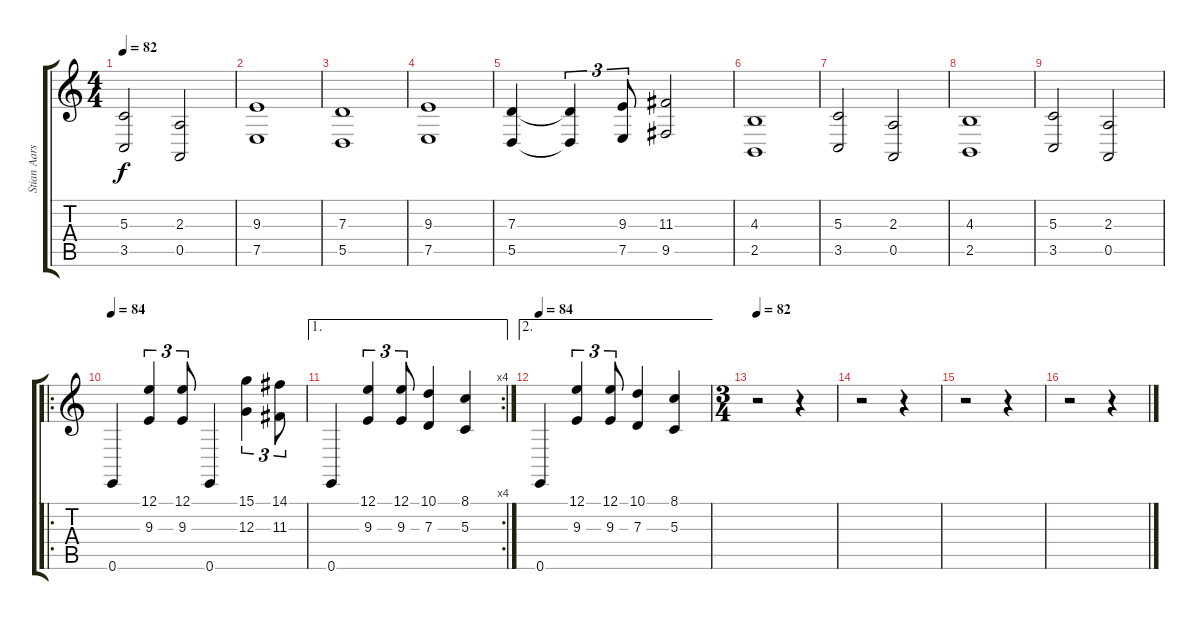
\track ("Stian Aarstad" "Stian Aars") {instrument pad4choir}
\staff {score tabs}
\tuning (E4 B3 G3 D3 A2 E2) {hide}
\ts (4 4)
\tempo 82
\clef g2
\ks c
(5.3 3.5).2{dy f} (2.3 0.5).2 |
(9.3 7.5).1 |
(7.3 5.5).1 |
(9.3 7.5).1 |
(7.3 5.5).4 (7.3{t} 5.5{t}).4{tu (3 2)} (9.3 7.5).8{tu (3 2)} (11.3 9.5).2 |
(4.3 2.5).1 |
(5.3 3.5).2 (2.3 0.5).2 |
(4.3 2.5).1 |
(5.3 3.5).2 (2.3 0.5).2 |
\ro
\tempo 84
0.6.4 (12.1 9.3).4{tu (3 2)} (12.1 9.3).8{tu (3 2)} 0.6.4 (15.1 12.3).4{tu (3 2)} (14.1 11.3).8{tu (3 2)} |
\ae 1
\rc 4
0.6.4 (12.1 9.3).4{tu (3 2)} (12.1 9.3).8{tu (3 2)} (10.1 7.3).4 (8.1 5.3).4 |
\ae 2
\tempo 84
0.6.4 (12.1 9.3).4{tu (3 2)} (12.1 9.3).8{tu (3 2)} (10.1 7.3).4 (8.1 5.3).4 |
\ts (3 4)
\tempo 82
r.2 r.4 |
r.2 r.4 |
r.2 r.4 |
r.2 r.4
